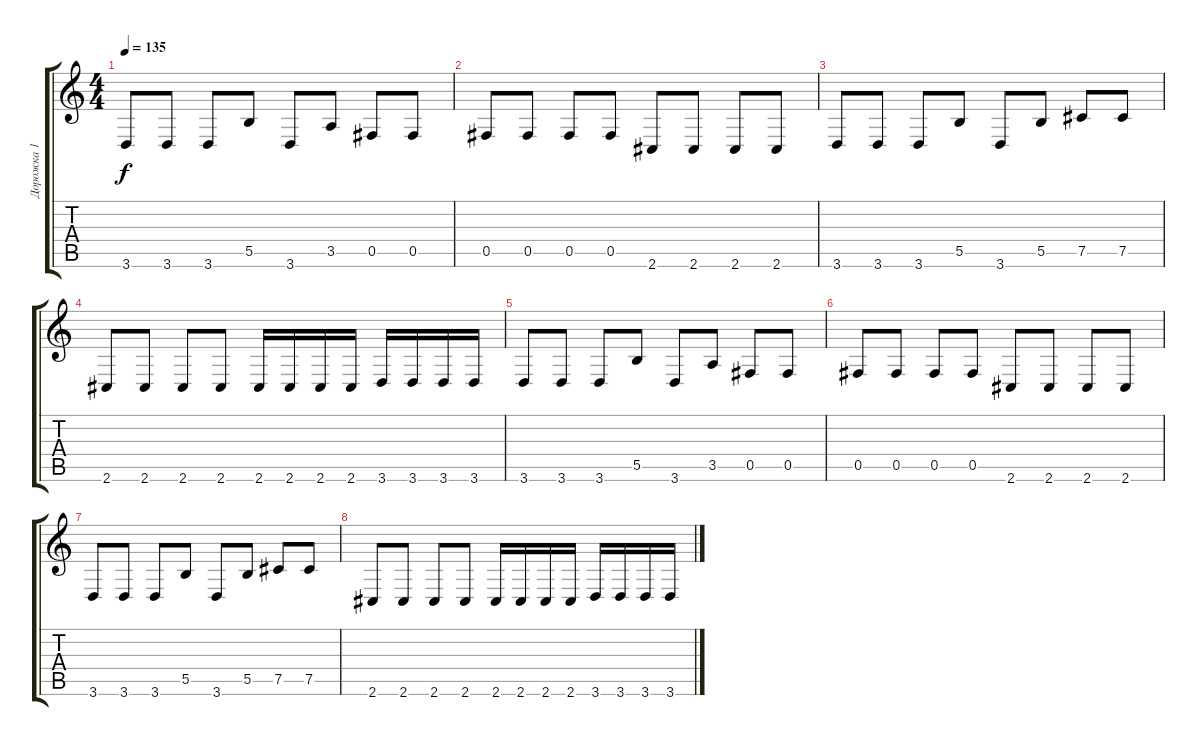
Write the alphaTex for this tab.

\track ("Дорожка 1" "Дорожка 1") {instrument distortionguitar}
\staff {score tabs}
\tuning (Db4 Ab3 E3 B2 Gb2 B1) {hide}
\ts (4 4)
\section ("" " ")
\tempo 135
\clef g2
\ks c
3.6.8{dy f} 3.6.8 3.6.8 5.5.8 3.6.8 3.5.8 0.5.8 0.5.8 |
0.5.8 0.5.8 0.5.8 0.5.8 2.6.8 2.6.8 2.6.8 2.6.8 |
3.6.8 3.6.8 3.6.8 5.5.8 3.6.8 5.5.8 7.5.8 7.5.8 |
2.6.8 2.6.8 2.6.8 2.6.8 2.6.16 2.6.16 2.6.16 2.6.16 3.6.16 3.6.16 3.6.16 3.6.16 |
3.6.8 3.6.8 3.6.8 5.5.8 3.6.8 3.5.8 0.5.8 0.5.8 |
0.5.8 0.5.8 0.5.8 0.5.8 2.6.8 2.6.8 2.6.8 2.6.8 |
3.6.8 3.6.8 3.6.8 5.5.8 3.6.8 5.5.8 7.5.8 7.5.8 |
2.6.8 2.6.8 2.6.8 2.6.8 2.6.16 2.6.16 2.6.16 2.6.16 3.6.16 3.6.16 3.6.16 3.6.16
